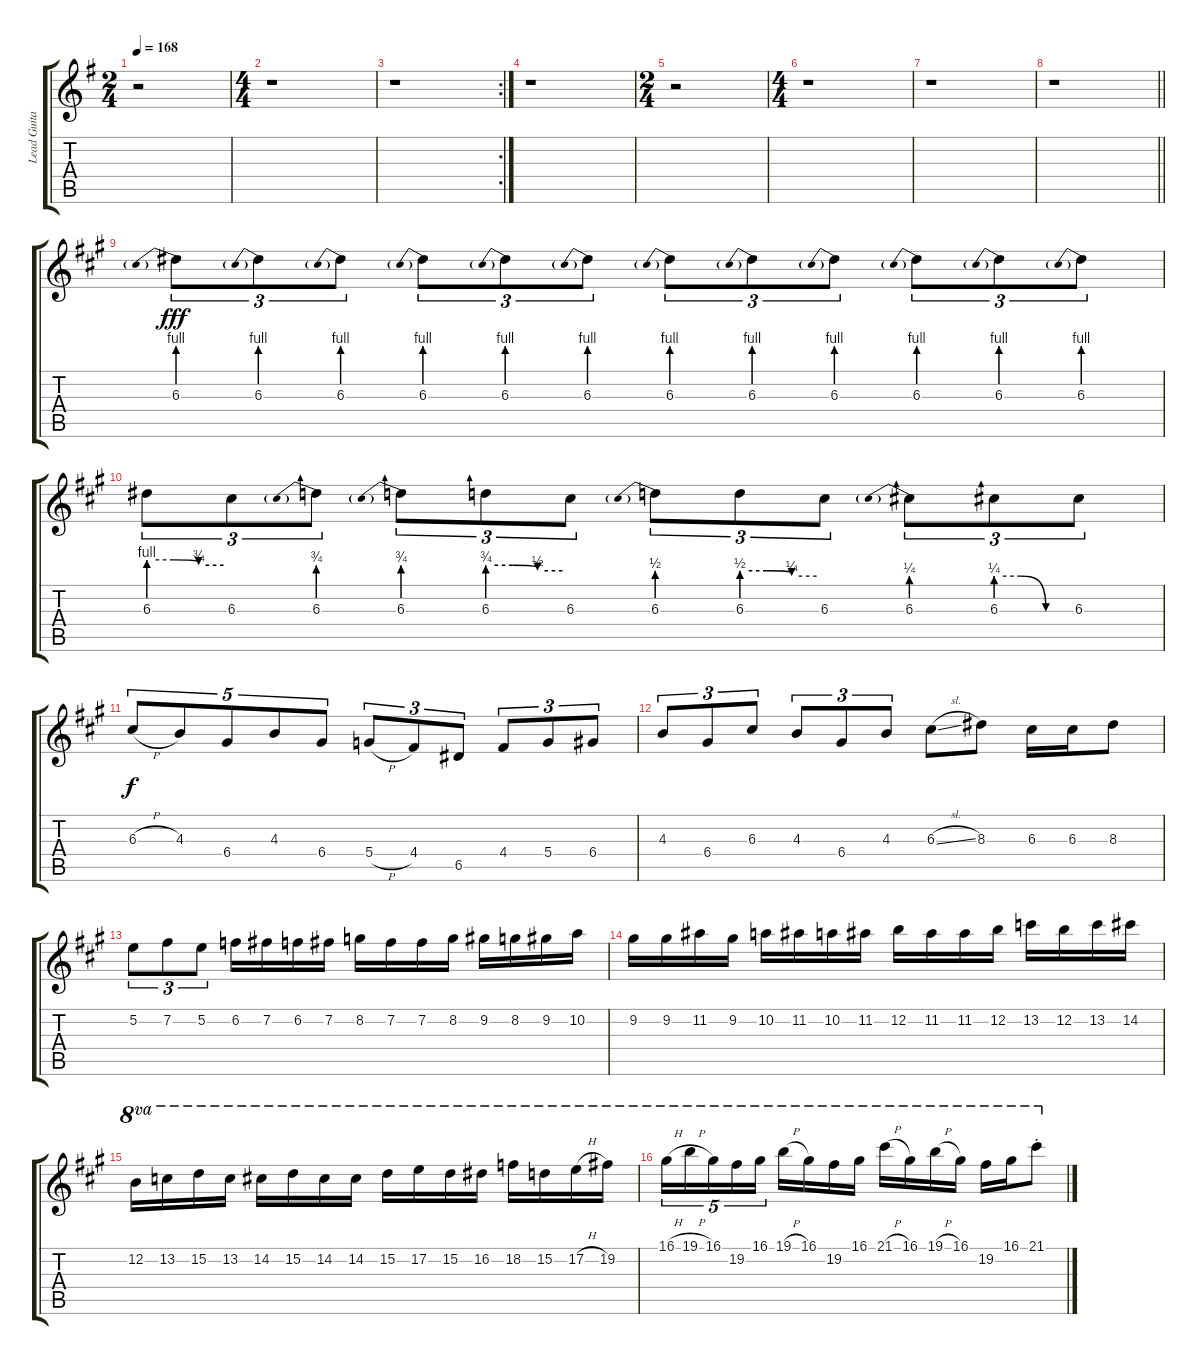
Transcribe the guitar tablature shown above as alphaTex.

\track ("Lead Guitar" "Lead Guita") {instrument distortionguitar}
\staff {score tabs}
\tuning (E4 B3 G3 D3 A2 E2) {hide}
\ts (2 4)
\tempo 168
\clef g2
\ks g
r.2{dy fff} |
\ts (4 4)
r.1 |
\rc 2
r.1 |
r.1 |
\ts (2 4)
r.2 |
\ts (4 4)
r.1 |
r.1 |
\barLineRight lightlight
r.1 |
\ks a
6.3{be (prebend 0 4 60 4)}.8{tu (3 2)} 6.3{be (prebend 0 4 60 4)}.8{tu (3 2)} 6.3{be (prebend 0 4 60 4)}.8{tu (3 2)} 6.3{be (prebend 0 4 60 4)}.8{tu (3 2)} 6.3{be (prebend 0 4 60 4)}.8{tu (3 2)} 6.3{be (prebend 0 4 60 4)}.8{tu (3 2)} 6.3{be (prebend 0 4 60 4)}.8{tu (3 2)} 6.3{be (prebend 0 4 60 4)}.8{tu (3 2)} 6.3{be (prebend 0 4 60 4)}.8{tu (3 2)} 6.3{be (prebend 0 4 60 4)}.8{tu (3 2)} 6.3{be (prebend 0 4 60 4)}.8{tu (3 2)} 6.3{be (prebend 0 4 60 4)}.8{tu (3 2)} |
6.3{be (custom 0 4 20 4 40 3 60 3)}.8{tu (3 2)} 6.3.8{tu (3 2)} 6.3{be (prebend 0 3 60 3)}.8{tu (3 2)} 6.3{be (prebend 0 3 60 3)}.8{tu (3 2)} 6.3{be (custom 0 3 20 3 40 2 60 2)}.8{tu (3 2)} 6.3.8{tu (3 2)} 6.3{be (prebend 0 2 60 2)}.8{tu (3 2)} 6.3{be (custom 0 2 20 2 40 1 60 1)}.8{tu (3 2)} 6.3.8{tu (3 2)} 6.3{be (prebend 0 1 60 1)}.8{tu (3 2)} 6.3{be (custom 0 1 20 1 40 0 60 0)}.8{tu (3 2)} 6.3.8{tu (3 2)} |
6.3{h}.8{tu (5 4) dy f} 4.3.8{tu (5 4)} 6.4.8{tu (5 4)} 4.3.8{tu (5 4)} 6.4.8{tu (5 4)} 5.4{h}.8{tu (3 2)} 4.4.8{tu (3 2)} 6.5.8{tu (3 2)} 4.4.8{tu (3 2)} 5.4.8{tu (3 2)} 6.4.8{tu (3 2)} |
4.3.8{tu (3 2)} 6.4.8{tu (3 2)} 6.3.8{tu (3 2)} 4.3.8{tu (3 2)} 6.4.8{tu (3 2)} 4.3.8{tu (3 2)} 6.3{sl}.8 8.3.8 6.3.16 6.3.16 8.3.8 |
5.2.8{tu (3 2)} 7.2.8{tu (3 2)} 5.2.8{tu (3 2)} 6.2.16 7.2.16 6.2.16 7.2.16 8.2.16 7.2.16 7.2.16 8.2.16 9.2.16 8.2.16 9.2.16 10.2.16 |
9.2.16 9.2.16 11.2.16 9.2.16 10.2.16 11.2.16 10.2.16 11.2.16 12.2.16 11.2.16 11.2.16 12.2.16 13.2.16 12.2.16 13.2.16 14.2.16 |
12.2.16{ot 8va} 13.2.16{ot 8va} 15.2.16{ot 8va} 13.2.16{ot 8va} 14.2.16{ot 8va} 15.2.16{ot 8va} 14.2.16{ot 8va} 14.2.16{ot 8va} 15.2.16{ot 8va} 17.2.16{ot 8va} 15.2.16{ot 8va} 16.2.16{ot 8va} 18.2.16{ot 8va} 15.2.16{ot 8va} 17.2{h}.16{ot 8va} 19.2.16{ot 8va} |
16.1{h}.16{tu (5 4) ot 8va} 19.1{h}.16{tu (5 4) ot 8va} 16.1.16{tu (5 4) ot 8va} 19.2.16{tu (5 4) ot 8va} 16.1.16{tu (5 4) ot 8va} 19.1{h}.16{ot 8va} 16.1.16{ot 8va} 19.2.16{ot 8va} 16.1.16{ot 8va} 21.1{h}.16{ot 8va} 16.1.16{ot 8va} 19.1{h}.16{ot 8va} 16.1.16{ot 8va} 19.2.16{ot 8va} 16.1.16{ot 8va} 21.1{st}.8{ot 8va}
